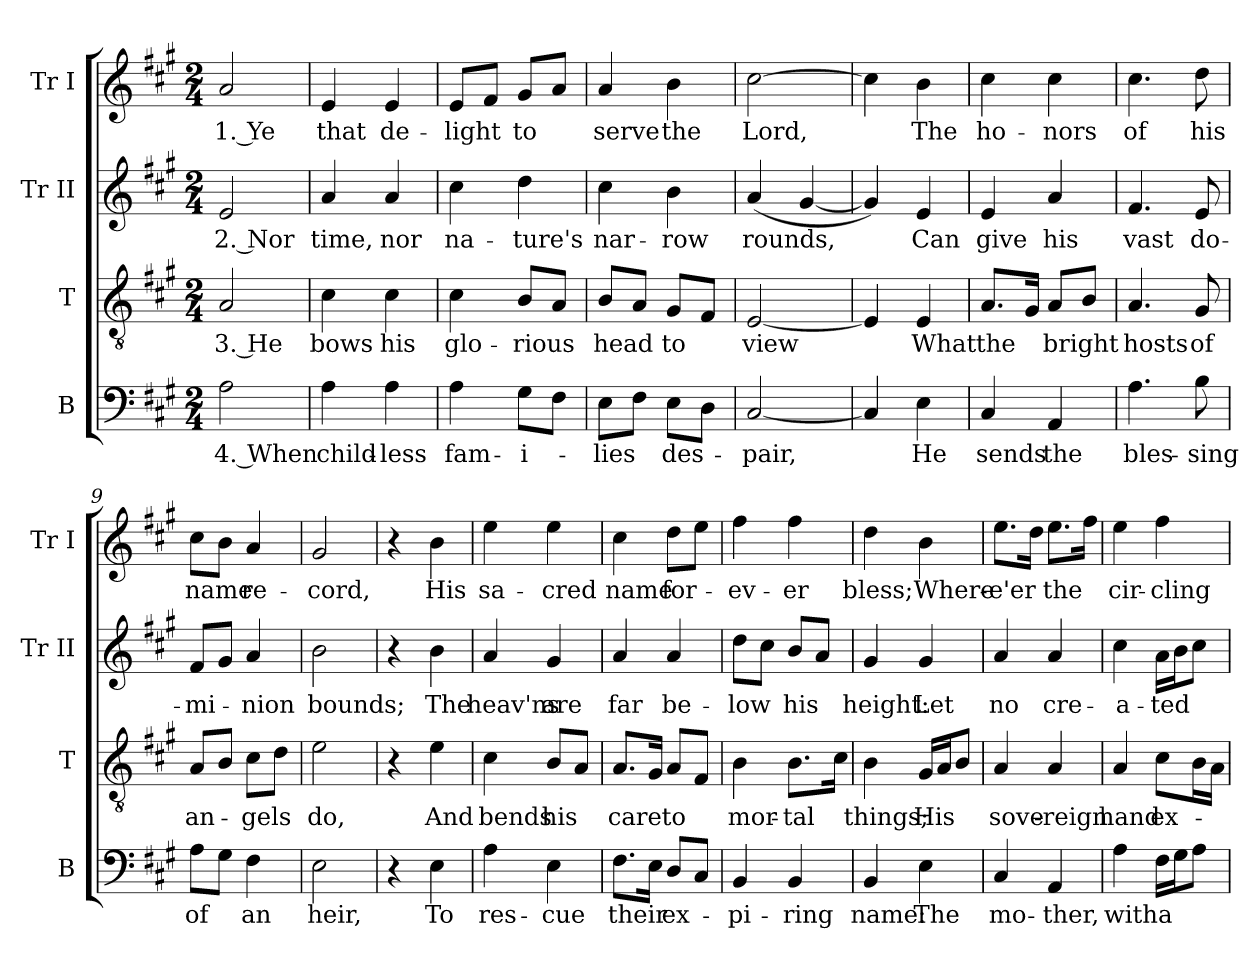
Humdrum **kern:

**kern	**text	**kern	**text	**kern	**text	**kern	**text
*part4	*part4	*part3	*part3	*part2	*part2	*part1	*part1
*staff4	*staff4	*staff3	*staff3	*staff2	*staff2	*staff1	*staff1
*I"B	*	*I"T	*	*I"Tr II	*	*I"Tr I	*
*I'B	*	*I'T	*	*I'Tr II	*	*I'Tr I	*
*clefF4	*	*clefGv2	*	*clefG2	*	*clefG2	*
*k[f#c#g#]	*	*k[f#c#g#]	*	*k[f#c#g#]	*	*k[f#c#g#]	*
*M2/4	*	*M2/4	*	*M2/4	*	*M2/4	*
*MM80	*	*MM80	*	*MM80	*	*MM80	*
=1	=1	=1	=1	=1	=1	=1	=1
2A\	4. When	2A/	3. He	2e/	2. Nor	2a/	1. Ye
=2	=2	=2	=2	=2	=2	=2	=2
4A\	child-	4c#\	bows	4a/	time,	4e/	that
4A\	-less	4c#\	his	4a/	nor	4e/	de-
=3	=3	=3	=3	=3	=3	=3	=3
4A\	fam-	4c#\	glo-	4cc#\	na-	8e/L	-light
.	.	.	.	.	.	8f#/J	.
8G#\L	-i-	8B/L	-rious	4dd\	-ture's	8g#/L	to
8F#\J	.	8A/J	.	.	.	8a/J	.
=4	=4	=4	=4	=4	=4	=4	=4
8E\L	lies	8B/L	head	4cc#\	nar-	4a/	serve
8F#\J	.	8A/J	.	.	.	.	.
8E\L	des-	8G#/L	to	4b\	-row	4b\	the
8D\J	.	8F#/J	.	.	.	.	.
=5	=5	=5	=5	=5	=5	=5	=5
[2C#/	-pair,	[2E/	view	(4a/	rounds,	[2cc#\	-Lord,
.	.	.	.	[4g#/	.	.	.
=6	=6	=6	=6	=6	=6	=6	=6
4C#/]	.	4E/]	.	4g#/])	.	4cc#\]	.
4E\	He	4E/	What	4e/	Can	4b\	The
=7	=7	=7	=7	=7	=7	=7	=7
4C#/	sends	8.A/L	the	4e/	give	4cc#\	ho-
.	.	16G#/Jk	.	.	.	.	.
4AA/	the	8A/L	bright	4a/	his	4cc#\	-nors
.	.	8B/J	.	.	.	.	.
=8	=8	=8	=8	=8	=8	=8	=8
4.A\	bles-	4.A/	hosts	4.f#/	vast	4.cc#\	of
8B\	-sing	8G#/	of	8e/	do-	8dd\	his
=9	=9	=9	=9	=9	=9	=9	=9
8A\L	of	8A/L	an-	8f#/L	-mi-	8cc#\L	name
8G#\J	.	8B/J	.	8g#/J	.	8b\J	.
4F#\	an	8c#\L	-gels	4a/	-nion	4a/	re-
.	.	8d\J	.	.	.	.	.
!!LO:LB:g=z
=10	=10	=10	=10	=10	=10	=10	=10
2E\	heir,	2e\	do,	2b\	bounds;	2g#/	-cord,
=11	=11	=11	=11	=11	=11	=11	=11
4r	.	4r	.	4r	.	4r	.
4E\	To	4e\	And	4b\	The	4b\	His
=12	=12	=12	=12	=12	=12	=12	=12
4A\	res-	4c#\	bends	4a/	heav'ns	4ee\	sa-
4E\	-cue	8B/L	his	4g#/	are	4ee\	-cred
.	.	8A/J	.	.	.	.	.
=13	=13	=13	=13	=13	=13	=13	=13
8.F#\L	their	8.A/L	care	4a/	far	4cc#\	name
16E\Jk	.	16G#/Jk	.	.	.	.	.
8D/L	ex-	8A/L	to	4a/	be-	8dd\L	for-
8C#/J	.	8F#/J	.	.	.	8ee\J	.
=14	=14	=14	=14	=14	=14	=14	=14
4BB/	-pi-	4B\	mor-	8dd\L	-low	4ff#\	-ev-
.	.	.	.	8cc#\J	.	.	.
4BB/	-ring	8.B\L	-tal	8b/L	his	4ff#\	-er
.	.	.	.	8a/J	.	.	.
.	.	16c#\Jk	.	.	.	.	.
=15	=15	=15	=15	=15	=15	=15	=15
4BB/	name:	4B\	things;	4g#/	height:	4dd\	bless;
4E\	The	16G#/LL	His	4g#/	Let	4b\	Where-
.	.	16A/J	.	.	.	.	.
.	.	8B/J	.	.	.	.	.
=16	=16	=16	=16	=16	=16	=16	=16
4C#/	mo-	4A/	sove-	4a/	no	8.ee\L	-e'er
.	.	.	.	.	.	16dd\Jk	.
4AA/	-ther,	4A/	-reign	4a/	cre-	8.ee\L	the
.	.	.	.	.	.	16ff#\Jk	.
=17	=17	=17	=17	=17	=17	=17	=17
4A\	with	4A/	hand	4cc#\	-a-	4ee\	-cir-
16F#\LL	a	8c#\L	ex-	16a\LL	-ted	4ff#\	-cling
16G#\J	.	.	.	16b\J	.	.	.
8A\J	.	16B\L	.	8cc#\J	.	.	.
.	.	16A\JJ	.	.	.	.	.
=	=	=	=	=	=	=	=
*-	*-	*-	*-	*-	*-	*-	*-
